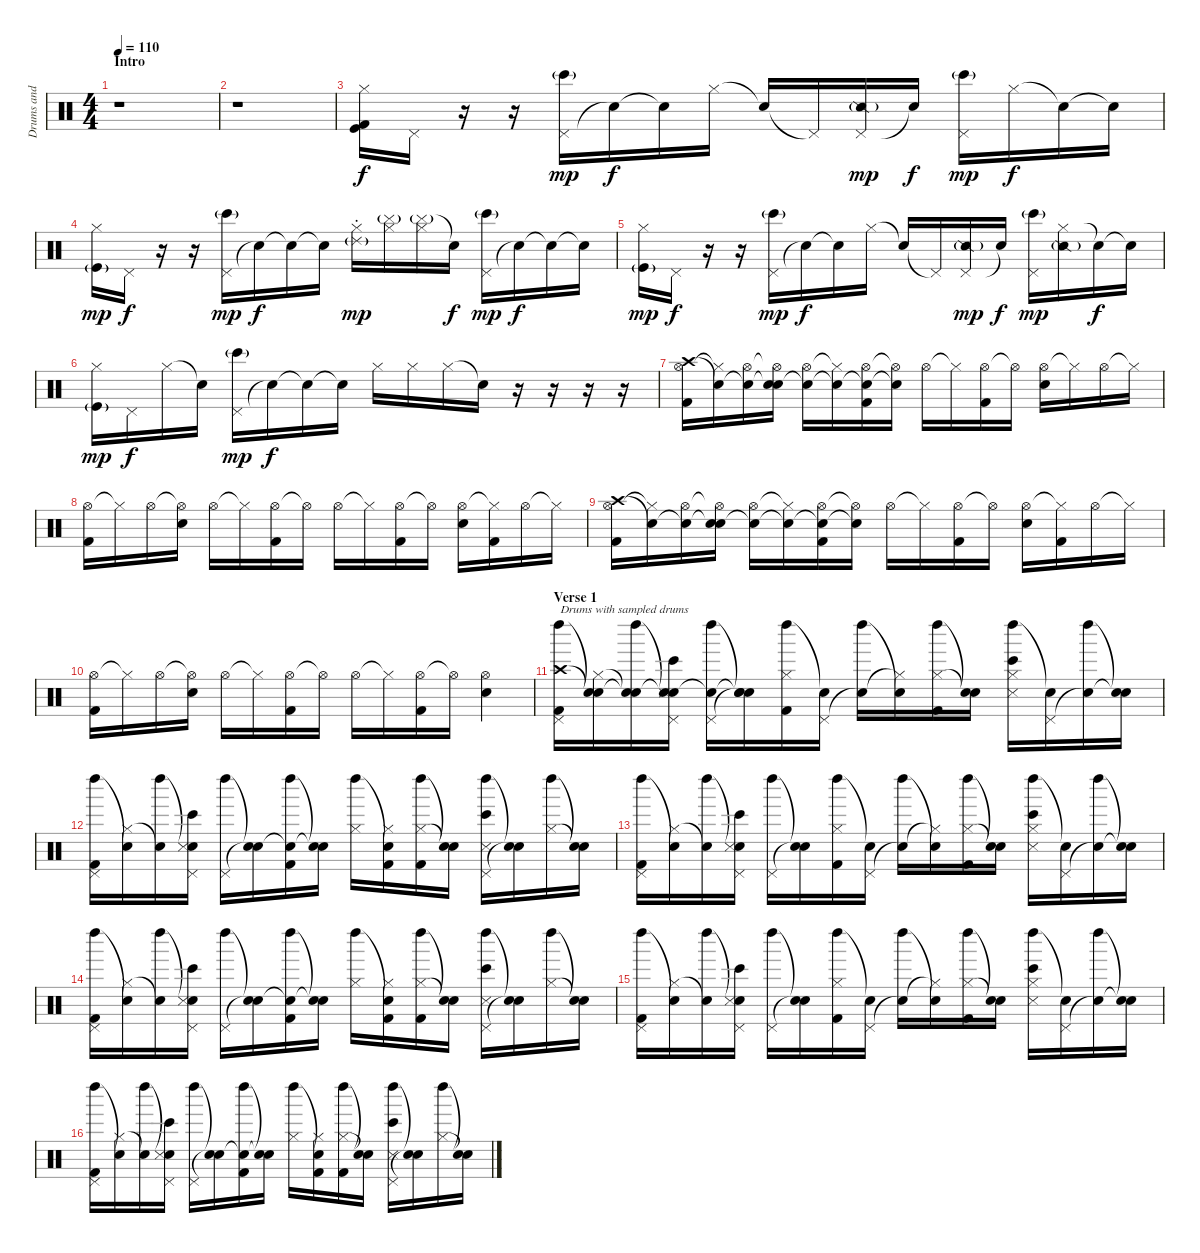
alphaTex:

\track ("Drums and sampler(Rob Bourdon and Joe)" "Drums and ") {instrument percussion}
\staff {score}
\articulation defaults
\ts (4 4)
\section ("" "Intro")
\tempo 110
\clef neutral
\ks c
r.1{dy f} |
r.1 |
("Hi-Hat (closed)" "Kick (hit)" "Kick (hit) 2").16 "Pedal Hi-Hat (hit)".16 r.16 r.16 ("Pedal Hi-Hat (hit)" "Bongo High (hit)"{g}).16{dy mp} "Snare (hit)"{t}.16{dy f} "Snare (hit)"{t}.16 "Hi-Hat (closed)".16 "Snare (hit)"{t}.16 "Pedal Hi-Hat (hit)"{t}.16 ("Pedal Hi-Hat (hit)" "Snare (side stick) 2"{g}).16{dy mp} "Snare (hit)"{t}.16{dy f} ("Pedal Hi-Hat (hit)" "Bongo High (hit)"{g}).16{dy mp} "Hi-Hat (closed)".16{dy f} "Snare (hit)"{t}.16 "Snare (hit)"{t}.16 |
("Hi-Hat (closed)" "Kick (hit)"{g}).16{dy mp} "Pedal Hi-Hat (hit)".16{dy f} r.16 r.16 ("Pedal Hi-Hat (hit)" "Bongo High (hit)"{g}).16{dy mp} "Snare (hit)"{t}.16{dy f} "Snare (hit)"{t}.16 "Snare (hit)"{t}.16 ("Ride (choke) 2"{g} "Hi-Hat (closed)").16{dy mp} ("Cymbal (hit)"{g} "Hi-Hat (closed)").16 ("Cymbal (hit)"{g} "Hi-Hat (closed)").16 "Snare (hit)"{t}.16{dy f} ("Pedal Hi-Hat (hit)" "Bongo High (hit)"{g}).16{dy mp} "Snare (hit)"{t}.16{dy f} "Snare (hit)"{t}.16 "Snare (hit)"{t}.16 |
("Hi-Hat (closed)" "Kick (hit)"{g}).16{dy mp} "Pedal Hi-Hat (hit)".16{dy f} r.16 r.16 ("Pedal Hi-Hat (hit)" "Bongo High (hit)"{g}).16{dy mp} "Snare (hit)"{t}.16{dy f} "Snare (hit)"{t}.16 "Hi-Hat (closed)".16 "Snare (hit)"{t}.16 "Pedal Hi-Hat (hit)"{t}.16 ("Pedal Hi-Hat (hit)" "Snare (side stick) 2"{g}).16{dy mp} "Snare (hit)"{t}.16{dy f} ("Pedal Hi-Hat (hit)" "Bongo High (hit)"{g}).16{dy mp} ("Hi-Hat (closed)" "Snare (side stick) 2"{g}).16 "Snare (hit)"{t}.16{dy f} "Snare (hit)"{t}.16 |
("Hi-Hat (closed)" "Kick (hit)"{g}).16{dy mp} "Pedal Hi-Hat (hit)".16{dy f} "Hi-Hat (closed)".16 "Snare (hit)"{t}.16 ("Pedal Hi-Hat (hit)" "Bongo High (hit)"{g}).16{dy mp} "Snare (hit)"{t}.16{dy f} "Snare (hit)"{t}.16 "Snare (hit)"{t}.16 "Hi-Hat (closed)".16 "Hi-Hat (closed)".16 "Hi-Hat (closed)".16 "Snare (hit)"{t}.16 r.16 r.16 r.16 r.16 |
("Crash high (hit)" "Hi-Hat (open)" "Kick (hit) 2").16{volume 13} ("Snare (hit)"{t} "Hi-Hat (closed)"{t}).16 ("Snare (hit)"{t} "Hi-Hat (open)").16 ("Snare (hit)"{t} "Hi-Hat (open)"{t} "Electric Snare (hit)").16 ("Snare (hit)"{t} "Hi-Hat (open)").16 ("Snare (hit)"{t} "Hi-Hat (closed)"{t}).16 ("Snare (hit)"{t} "Hi-Hat (open)" "Kick (hit) 2").16 ("Snare (hit)"{t} "Hi-Hat (open)"{t}).16 "Hi-Hat (open)".16 "Hi-Hat (closed)"{t}.16 ("Hi-Hat (open)" "Kick (hit) 2").16 "Hi-Hat (open)"{t}.16 ("Hi-Hat (open)" "Electric Snare (hit)").16 "Hi-Hat (closed)"{t}.16 "Hi-Hat (open)".16 "Hi-Hat (closed)"{t}.16 |
("Hi-Hat (open)" "Kick (hit) 2").16 "Hi-Hat (closed)"{t}.16 "Hi-Hat (open)".16 ("Hi-Hat (open)"{t} "Electric Snare (hit)").16 "Hi-Hat (open)".16 "Hi-Hat (closed)"{t}.16 ("Hi-Hat (open)" "Kick (hit) 2").16 "Hi-Hat (open)"{t}.16 "Hi-Hat (open)".16 "Hi-Hat (closed)"{t}.16 ("Hi-Hat (open)" "Kick (hit) 2").16 "Hi-Hat (open)"{t}.16 ("Hi-Hat (open)" "Electric Snare (hit)").16 ("Hi-Hat (closed)"{t} "Kick (hit) 2").16 "Hi-Hat (open)".16 "Hi-Hat (closed)"{t}.16 |
("Crash high (hit)" "Hi-Hat (open)" "Kick (hit) 2").16 ("Snare (hit)"{t} "Hi-Hat (closed)"{t}).16 ("Snare (hit)"{t} "Hi-Hat (open)").16 ("Snare (hit)"{t} "Hi-Hat (open)"{t} "Electric Snare (hit)").16 ("Snare (hit)"{t} "Hi-Hat (open)").16 ("Snare (hit)"{t} "Hi-Hat (closed)"{t}).16 ("Snare (hit)"{t} "Hi-Hat (open)" "Kick (hit) 2").16 ("Snare (hit)"{t} "Hi-Hat (open)"{t}).16 "Hi-Hat (open)".16 "Hi-Hat (closed)"{t}.16 ("Hi-Hat (open)" "Kick (hit) 2").16 "Hi-Hat (open)"{t}.16 ("Hi-Hat (open)" "Electric Snare (hit)").16 ("Hi-Hat (closed)"{t} "Kick (hit) 2").16 "Hi-Hat (open)".16 "Hi-Hat (closed)"{t}.16 |
("Hi-Hat (open)" "Kick (hit) 2").16 "Hi-Hat (closed)"{t}.16 "Hi-Hat (open)".16 ("Hi-Hat (open)"{t} "Electric Snare (hit)").16 "Hi-Hat (open)".16 "Hi-Hat (closed)"{t}.16 ("Hi-Hat (open)" "Kick (hit) 2").16 "Hi-Hat (open)"{t}.16 "Hi-Hat (open)".16 "Hi-Hat (closed)"{t}.16 ("Hi-Hat (open)" "Kick (hit) 2").16 "Hi-Hat (open)"{t}.16 ("Hi-Hat (open)" "Electric Snare (hit)").4 |
\section ("" "Verse 1")
("Crash high (hit)" "Left Maraca (hit)" "Pedal Hi-Hat (hit)" "Kick (hit) 2").16{txt "Drums with sampled drums"} ("Snare (hit)"{t} "Snare (hit)"{t} "Hi-Hat (closed)").16 ("Snare (hit)"{t} "Left Maraca (hit)" "Snare (hit)"{t}).16 ("Snare (hit)"{t} "Snare (hit)"{t} "Pedal Hi-Hat (hit)" "Bongo High (hit)" "Snare (side stick) 3").16 ("Snare (hit)"{t} "Left Maraca (hit)" "Pedal Hi-Hat (hit)").16 ("Snare (hit)"{t} "Snare (hit)"{t} "Snare (hit)"{t}).16 ("Left Maraca (hit)" "Hi-Hat (closed)" "Kick (hit) 2").16 ("Snare (hit)"{t} "Pedal Hi-Hat (hit)").16 ("Left Maraca (hit)" "Snare (hit)"{t}).16 ("Snare (hit)"{t} "Hi-Hat (closed)"{t}).16 ("Left Maraca (hit)" "Hi-Hat (closed)" "Kick (hit) 2").16 ("Snare (hit)"{t} "Snare (hit)"{t}).16 ("Left Maraca (hit)" "Hi-Hat (closed)" "Bongo High (hit)" "Snare (side stick) 3").16 ("Snare (hit)"{t} "Pedal Hi-Hat (hit)").16 ("Left Maraca (hit)" "Snare (hit)"{t}).16 ("Snare (hit)"{t} "Snare (hit)"{t}).16 |
("Left Maraca (hit)" "Pedal Hi-Hat (hit)" "Kick (hit) 2").16 ("Snare (hit)"{t} "Hi-Hat (closed)").16 ("Left Maraca (hit)" "Snare (hit)"{t}).16 ("Snare (hit)"{t} "Pedal Hi-Hat (hit)" "Bongo High (hit)" "Snare (side stick) 3").16 ("Left Maraca (hit)" "Pedal Hi-Hat (hit)").16 ("Snare (hit)"{t} "Snare (hit)"{t}).16 ("Left Maraca (hit)" "Snare (hit)"{t} "Kick (hit) 2").16 ("Snare (hit)"{t} "Snare (hit)"{t}).16 ("Left Maraca (hit)" "Hi-Hat (closed)").16 ("Snare (hit)"{t} "Hi-Hat (closed)" "Kick (hit) 2").16 ("Left Maraca (hit)" "Hi-Hat (closed)" "Kick (hit) 2").16 ("Snare (hit)"{t} "Snare (hit)"{t}).16 ("Left Maraca (hit)" "Pedal Hi-Hat (hit)" "Bongo High (hit)" "Snare (side stick) 3").16 ("Snare (hit)"{t} "Snare (hit)"{t}).16 ("Left Maraca (hit)" "Hi-Hat (closed)").16 ("Snare (hit)"{t} "Snare (hit)"{t}).16 |
("Left Maraca (hit)" "Pedal Hi-Hat (hit)" "Kick (hit) 2").16 ("Snare (hit)"{t} "Hi-Hat (closed)").16 ("Left Maraca (hit)" "Snare (hit)"{t}).16 ("Snare (hit)"{t} "Pedal Hi-Hat (hit)" "Bongo High (hit)" "Snare (side stick) 3").16 ("Left Maraca (hit)" "Pedal Hi-Hat (hit)").16 ("Snare (hit)"{t} "Snare (hit)"{t}).16 ("Left Maraca (hit)" "Hi-Hat (closed)" "Kick (hit) 2").16 ("Snare (hit)"{t} "Pedal Hi-Hat (hit)").16 ("Left Maraca (hit)" "Snare (hit)"{t}).16 ("Snare (hit)"{t} "Hi-Hat (closed)"{t}).16 ("Left Maraca (hit)" "Hi-Hat (closed)" "Kick (hit) 2").16 ("Snare (hit)"{t} "Snare (hit)"{t}).16 ("Left Maraca (hit)" "Hi-Hat (closed)" "Bongo High (hit)" "Snare (side stick) 3").16 ("Snare (hit)"{t} "Pedal Hi-Hat (hit)").16 ("Left Maraca (hit)" "Snare (hit)"{t}).16 ("Snare (hit)"{t} "Snare (hit)"{t}).16 |
("Left Maraca (hit)" "Pedal Hi-Hat (hit)" "Kick (hit) 2").16 ("Snare (hit)"{t} "Hi-Hat (closed)").16 ("Left Maraca (hit)" "Snare (hit)"{t}).16 ("Snare (hit)"{t} "Pedal Hi-Hat (hit)" "Bongo High (hit)" "Snare (side stick) 3").16 ("Left Maraca (hit)" "Pedal Hi-Hat (hit)").16 ("Snare (hit)"{t} "Snare (hit)"{t}).16 ("Left Maraca (hit)" "Snare (hit)"{t} "Kick (hit) 2").16 ("Snare (hit)"{t} "Snare (hit)"{t}).16 ("Left Maraca (hit)" "Hi-Hat (closed)").16 ("Snare (hit)"{t} "Hi-Hat (closed)" "Kick (hit) 2").16 ("Left Maraca (hit)" "Hi-Hat (closed)" "Kick (hit) 2").16 ("Snare (hit)"{t} "Snare (hit)"{t}).16 ("Left Maraca (hit)" "Pedal Hi-Hat (hit)" "Bongo High (hit)" "Snare (side stick) 3").16 ("Snare (hit)"{t} "Snare (hit)"{t}).16 ("Left Maraca (hit)" "Hi-Hat (closed)").16 ("Snare (hit)"{t} "Snare (hit)"{t}).16 |
("Left Maraca (hit)" "Pedal Hi-Hat (hit)" "Kick (hit) 2").16 ("Snare (hit)"{t} "Hi-Hat (closed)").16 ("Left Maraca (hit)" "Snare (hit)"{t}).16 ("Snare (hit)"{t} "Pedal Hi-Hat (hit)" "Bongo High (hit)" "Snare (side stick) 3").16 ("Left Maraca (hit)" "Pedal Hi-Hat (hit)").16 ("Snare (hit)"{t} "Snare (hit)"{t}).16 ("Left Maraca (hit)" "Hi-Hat (closed)" "Kick (hit) 2").16 ("Snare (hit)"{t} "Pedal Hi-Hat (hit)").16 ("Left Maraca (hit)" "Snare (hit)"{t}).16 ("Snare (hit)"{t} "Hi-Hat (closed)"{t}).16 ("Left Maraca (hit)" "Hi-Hat (closed)" "Kick (hit) 2").16 ("Snare (hit)"{t} "Snare (hit)"{t}).16 ("Left Maraca (hit)" "Hi-Hat (closed)" "Bongo High (hit)" "Snare (side stick) 3").16 ("Snare (hit)"{t} "Pedal Hi-Hat (hit)").16 ("Left Maraca (hit)" "Snare (hit)"{t}).16 ("Snare (hit)"{t} "Snare (hit)"{t}).16 |
("Left Maraca (hit)" "Pedal Hi-Hat (hit)" "Kick (hit) 2").16 ("Snare (hit)"{t} "Hi-Hat (closed)").16 ("Left Maraca (hit)" "Snare (hit)"{t}).16 ("Snare (hit)"{t} "Pedal Hi-Hat (hit)" "Bongo High (hit)" "Snare (side stick) 3").16 ("Left Maraca (hit)" "Pedal Hi-Hat (hit)").16 ("Snare (hit)"{t} "Snare (hit)"{t}).16 ("Left Maraca (hit)" "Snare (hit)"{t} "Kick (hit) 2").16 ("Snare (hit)"{t} "Snare (hit)"{t}).16 ("Left Maraca (hit)" "Hi-Hat (closed)").16 ("Snare (hit)"{t} "Hi-Hat (closed)" "Kick (hit) 2").16 ("Left Maraca (hit)" "Hi-Hat (closed)" "Kick (hit) 2").16 ("Snare (hit)"{t} "Snare (hit)"{t}).16 ("Left Maraca (hit)" "Pedal Hi-Hat (hit)" "Bongo High (hit)" "Snare (side stick) 3").16 ("Snare (hit)"{t} "Snare (hit)"{t}).16 ("Left Maraca (hit)" "Hi-Hat (closed)").16 ("Snare (hit)"{t} "Snare (hit)"{t}).16
